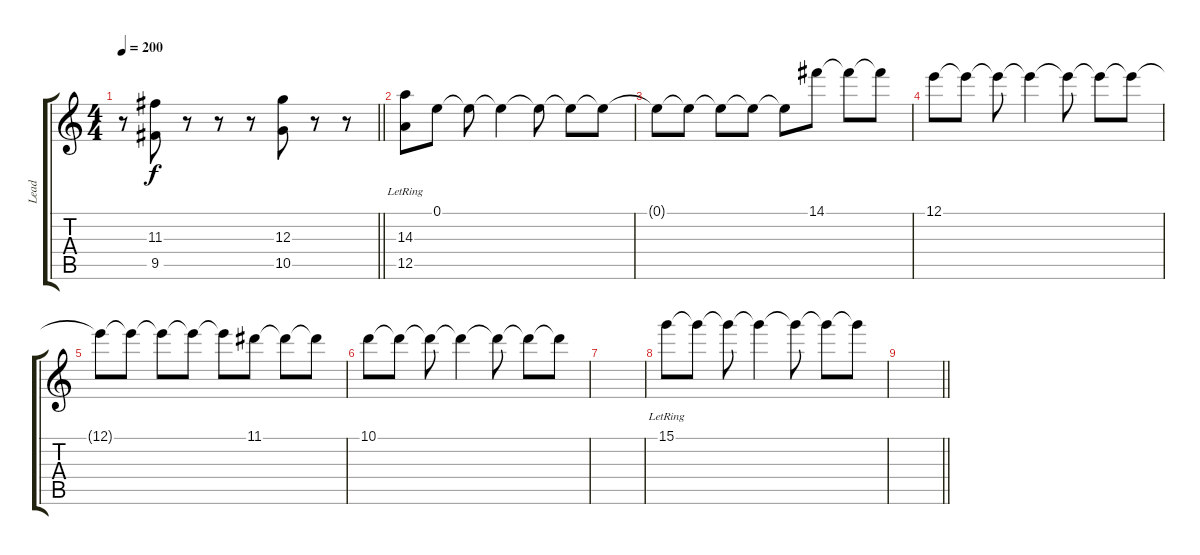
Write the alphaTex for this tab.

\track ("Lead" "Lead") {instrument electricguitarjazz}
\staff {score tabs}
\tuning (E4 B3 G3 D3 A2 E2) {hide}
\ts (4 4)
\tempo 200
\clef g2
\barLineRight lightlight
\ks c
r.8{dy f} (11.3 9.5).8 r.8 r.8 r.8 (12.3 10.5).8 r.8 r.8 |
(14.3 12.5{lr}).8 0.1.8 0.1{t}.8 0.1{t}.4 0.1{t}.8 0.1{t}.8 0.1{t}.8 |
0.1{t}.8 0.1{t}.8 0.1{t}.8 0.1{t}.8 0.1{t}.8 14.1.8 14.1{t}.8 14.1{t}.8 |
12.1.8 12.1{t}.8 12.1{t}.8 12.1{t}.4 12.1{t}.8 12.1{t}.8 12.1{t}.8 |
12.1{t}.8 12.1{t}.8 12.1{t}.8 12.1{t}.8 12.1{t}.8 11.1.8 11.1{t}.8 11.1{t}.8 |
10.1.8 10.1{t}.8 10.1{t}.8 10.1{t}.4 10.1{t}.8 10.1{t}.8 10.1{t}.8 |
|
15.1{lr}.8 15.1{t}.8 15.1{t}.8 15.1{t}.4 15.1{t}.8 15.1{t}.8 15.1{t}.8 |
\barLineRight lightlight
